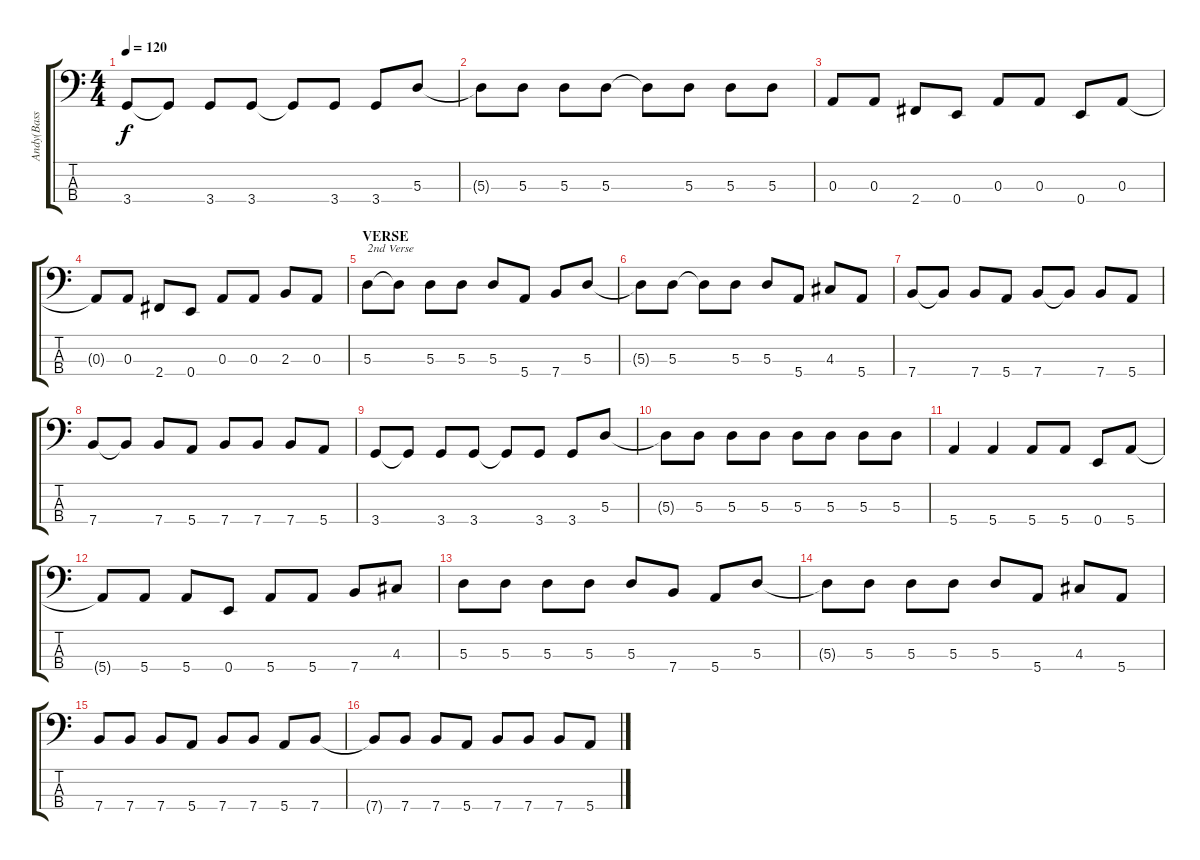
\track ("Andy(Bass Guitar)" "Andy(Bass ") {instrument electricbassfinger}
\staff {score tabs}
\tuning (G2 D2 A1 E1) {hide}
\ts (4 4)
\tempo 120
\clef f4
\ks c
3.4.8{dy f} 3.4{t}.8 3.4.8 3.4.8 3.4{t}.8 3.4.8 3.4.8 5.3.8 |
5.3{t}.8 5.3.8 5.3.8 5.3.8 5.3{t}.8 5.3.8 5.3.8 5.3.8 |
0.3.8 0.3.8 2.4.8 0.4.8 0.3.8 0.3.8 0.4.8 0.3.8 |
0.3{t}.8 0.3.8 2.4.8 0.4.8 0.3.8 0.3.8 2.3.8 0.3.8 |
\section ("" "VERSE")
5.3.8{txt "2nd Verse"} 5.3{t}.8 5.3.8 5.3.8 5.3.8 5.4.8 7.4.8 5.3.8 |
5.3{t}.8 5.3.8 5.3{t}.8 5.3.8 5.3.8 5.4.8 4.3.8 5.4.8 |
7.4.8 7.4{t}.8 7.4.8 5.4.8 7.4.8 7.4{t}.8 7.4.8 5.4.8 |
7.4.8 7.4{t}.8 7.4.8 5.4.8 7.4.8 7.4.8 7.4.8 5.4.8 |
3.4.8 3.4{t}.8 3.4.8 3.4.8 3.4{t}.8 3.4.8 3.4.8 5.3.8 |
5.3{t}.8 5.3.8 5.3.8 5.3.8 5.3.8 5.3.8 5.3.8 5.3.8 |
5.4.4 5.4.4 5.4.8 5.4.8 0.4.8 5.4.8 |
5.4{t}.8 5.4.8 5.4.8 0.4.8 5.4.8 5.4.8 7.4.8 4.3.8 |
5.3.8 5.3.8 5.3.8 5.3.8 5.3.8 7.4.8 5.4.8 5.3.8 |
5.3{t}.8 5.3.8 5.3.8 5.3.8 5.3.8 5.4.8 4.3.8 5.4.8 |
7.4.8 7.4.8 7.4.8 5.4.8 7.4.8 7.4.8 5.4.8 7.4.8 |
7.4{t}.8 7.4.8 7.4.8 5.4.8 7.4.8 7.4.8 7.4.8 5.4.8
